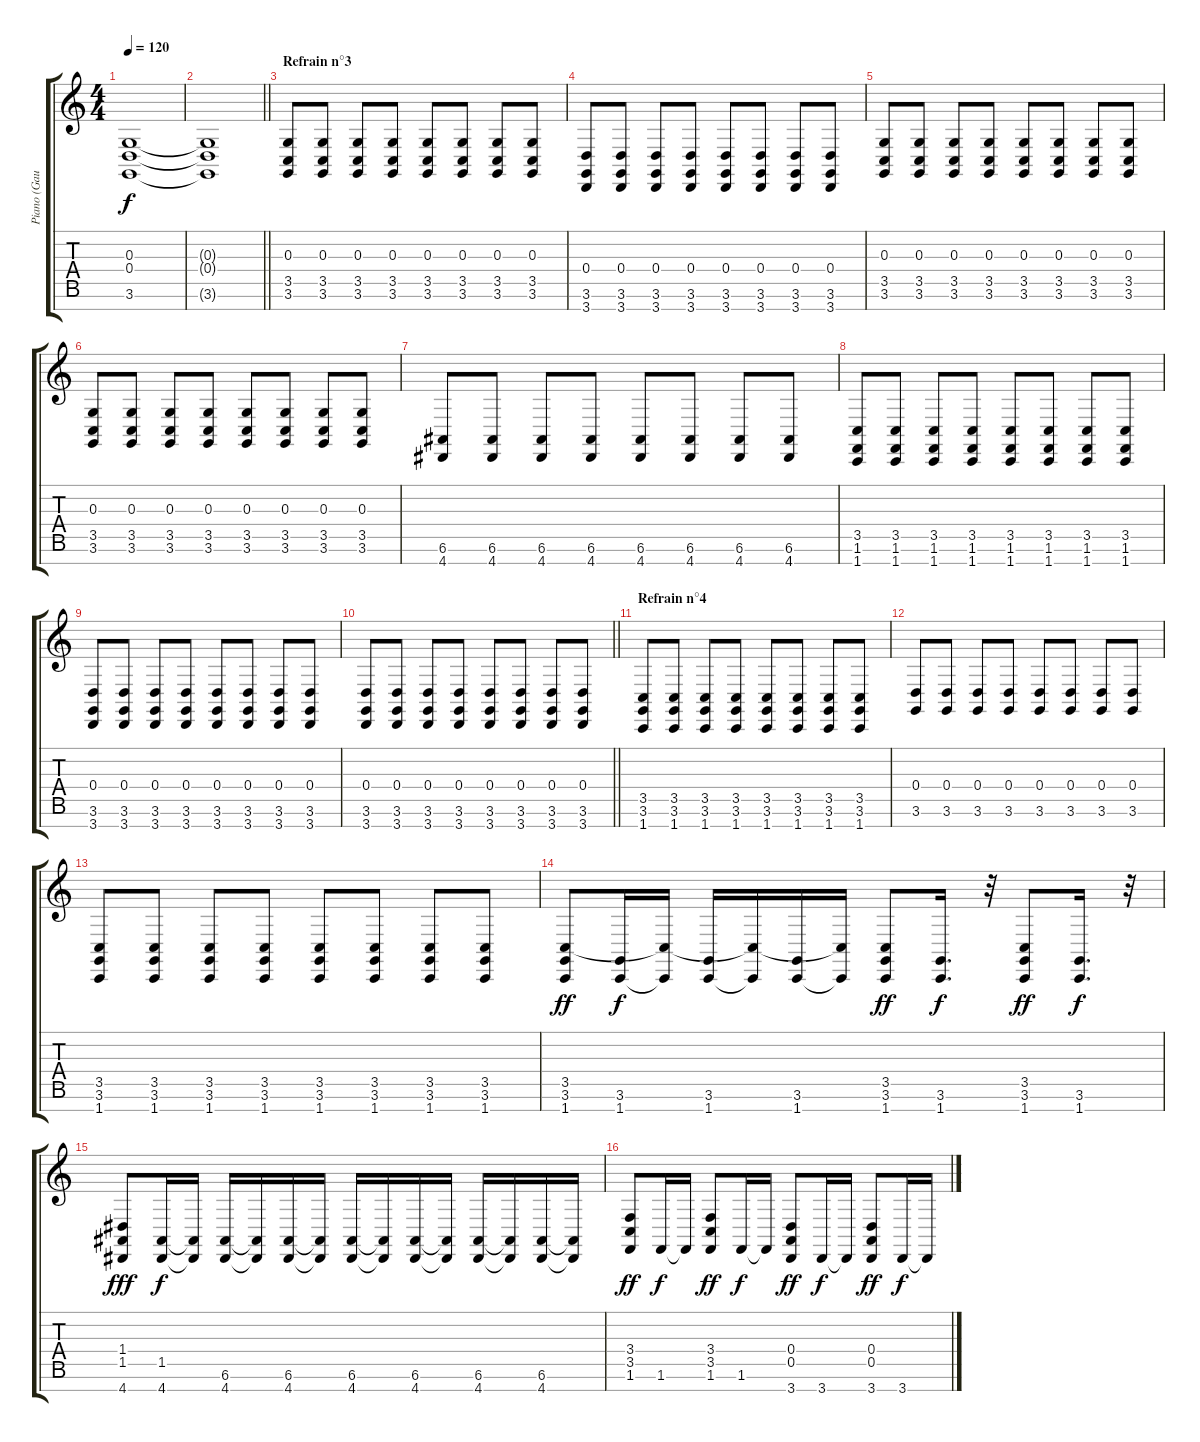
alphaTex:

\track ("Piano (Gauche Moyenne)" "Piano (Gau") {instrument acousticgrandpiano}
\staff {score tabs}
\tuning (E4 B3 G3 D3 A2 E2 B1) {hide}
\ts (4 4)
\tempo 120
\clef g2
\ks c
(0.3 0.4 3.6).1{dy f} |
\barLineRight lightlight
(0.3{t} 0.4{t} 3.6{t}).1 |
\section ("" "Refrain n°3")
(0.3 3.5 3.6).8 (0.3 3.5 3.6).8 (0.3 3.5 3.6).8 (0.3 3.5 3.6).8 (0.3 3.5 3.6).8 (0.3 3.5 3.6).8 (0.3 3.5 3.6).8 (0.3 3.5 3.6).8 |
(0.4 3.6 3.7).8 (0.4 3.6 3.7).8 (0.4 3.6 3.7).8 (0.4 3.6 3.7).8 (0.4 3.6 3.7).8 (0.4 3.6 3.7).8 (0.4 3.6 3.7).8 (0.4 3.6 3.7).8 |
(0.3 3.5 3.6).8 (0.3 3.5 3.6).8 (0.3 3.5 3.6).8 (0.3 3.5 3.6).8 (0.3 3.5 3.6).8 (0.3 3.5 3.6).8 (0.3 3.5 3.6).8 (0.3 3.5 3.6).8 |
(0.3 3.5 3.6).8 (0.3 3.5 3.6).8 (0.3 3.5 3.6).8 (0.3 3.5 3.6).8 (0.3 3.5 3.6).8 (0.3 3.5 3.6).8 (0.3 3.5 3.6).8 (0.3 3.5 3.6).8 |
(6.6 4.7).8 (6.6 4.7).8 (6.6 4.7).8 (6.6 4.7).8 (6.6 4.7).8 (6.6 4.7).8 (6.6 4.7).8 (6.6 4.7).8 |
(3.5 1.6 1.7).8 (3.5 1.6 1.7).8 (3.5 1.6 1.7).8 (3.5 1.6 1.7).8 (3.5 1.6 1.7).8 (3.5 1.6 1.7).8 (3.5 1.6 1.7).8 (3.5 1.6 1.7).8 |
(0.4 3.6 3.7).8 (0.4 3.6 3.7).8 (0.4 3.6 3.7).8 (0.4 3.6 3.7).8 (0.4 3.6 3.7).8 (0.4 3.6 3.7).8 (0.4 3.6 3.7).8 (0.4 3.6 3.7).8 |
\barLineRight lightlight
(0.4 3.6 3.7).8 (0.4 3.6 3.7).8 (0.4 3.6 3.7).8 (0.4 3.6 3.7).8 (0.4 3.6 3.7).8 (0.4 3.6 3.7).8 (0.4 3.6 3.7).8 (0.4 3.6 3.7).8 |
\section ("" "Refrain n°4")
(3.5 3.6 1.7).8 (3.5 3.6 1.7).8 (3.5 3.6 1.7).8 (3.5 3.6 1.7).8 (3.5 3.6 1.7).8 (3.5 3.6 1.7).8 (3.5 3.6 1.7).8 (3.5 3.6 1.7).8 |
(0.4 3.6).8 (0.4 3.6).8 (0.4 3.6).8 (0.4 3.6).8 (0.4 3.6).8 (0.4 3.6).8 (0.4 3.6).8 (0.4 3.6).8 |
(3.5 3.6 1.7).8 (3.5 3.6 1.7).8 (3.5 3.6 1.7).8 (3.5 3.6 1.7).8 (3.5 3.6 1.7).8 (3.5 3.6 1.7).8 (3.5 3.6 1.7).8 (3.5 3.6 1.7).8 |
(3.5 3.6 1.7).8{dy ff} (3.6 1.7).16{dy f} (3.5{t} 1.7{t}).16 (3.6 1.7).16 (3.5{t} 1.7{t}).16 (3.6 1.7).16 (3.5{t} 1.7{t}).16 (3.5 3.6 1.7).8{dy ff} (3.6 1.7).16{d dy f} r.32 (3.5 3.6 1.7).8{dy ff} (3.6 1.7).16{d dy f} r.32 |
(1.4 1.5 4.7).8{dy fff} (1.5 4.7).16{dy f} (1.5{t} 4.7{t}).16 (6.6 4.7).16 (6.6{t} 4.7{t}).16 (6.6 4.7).16 (6.6{t} 4.7{t}).16 (6.6 4.7).16 (6.6{t} 4.7{t}).16 (6.6 4.7).16 (6.6{t} 4.7{t}).16 (6.6 4.7).16 (6.6{t} 4.7{t}).16 (6.6 4.7).16 (6.6{t} 4.7{t}).16 |
(3.4 3.5 1.6).8{dy ff} 1.6.16{dy f} 1.6{t}.16 (3.4 3.5 1.6).8{dy ff} 1.6.16{dy f} 1.6{t}.16 (0.4 0.5 3.7).8{dy ff} 3.7.16{dy f} 3.7{t}.16 (0.4 0.5 3.7).8{dy ff} 3.7.16{dy f} 3.7{t}.16
